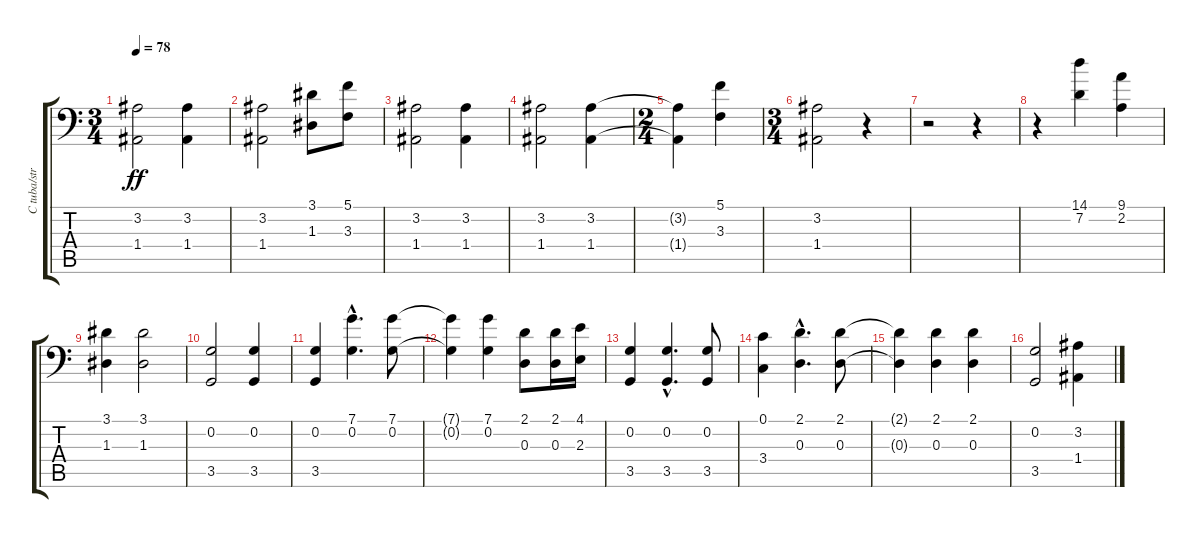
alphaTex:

\track ("C tuba/string bass" "C tuba/str") {instrument electricbassfinger}
\staff {score tabs}
\tuning (C3 G2 D2 A1 E1 B0) {hide}
\ts (3 4)
\tempo 78
\clef f4
\ks c
(3.2 1.4).2{dy ff} (3.2 1.4).4 |
(3.2 1.4).2 (3.1 1.3).8 (5.1 3.3).8 |
(3.2 1.4).2 (3.2 1.4).4 |
(3.2 1.4).2 (3.2 1.4).4 |
\ts (2 4)
(3.2{t} 1.4{t}).4 (5.1 3.3).4 |
\ts (3 4)
(3.2 1.4).2 r.4 |
r.2 r.4 |
r.4 (14.1 7.2).4 (9.1 2.2).4 |
(3.1 1.3).4 (3.1 1.3).2 |
(0.2 3.5).2 (0.2 3.5).4 |
(0.2 3.5).4 (7.1{hac} 0.2{hac}).4{d} (7.1 0.2).8 |
(7.1{t} 0.2{t}).4 (7.1 0.2).4 (2.1 0.3).8 (2.1 0.3).16 (4.1 2.3).16 |
(0.2 3.5).4 (0.2{hac} 3.5{hac}).4{d} (0.2 3.5).8 |
(0.1 3.4).4 (2.1{hac} 0.3{hac}).4{d} (2.1 0.3).8 |
(2.1{t} 0.3{t}).4 (2.1 0.3).4 (2.1 0.3).4 |
(0.2 3.5).2 (3.2 1.4).4
